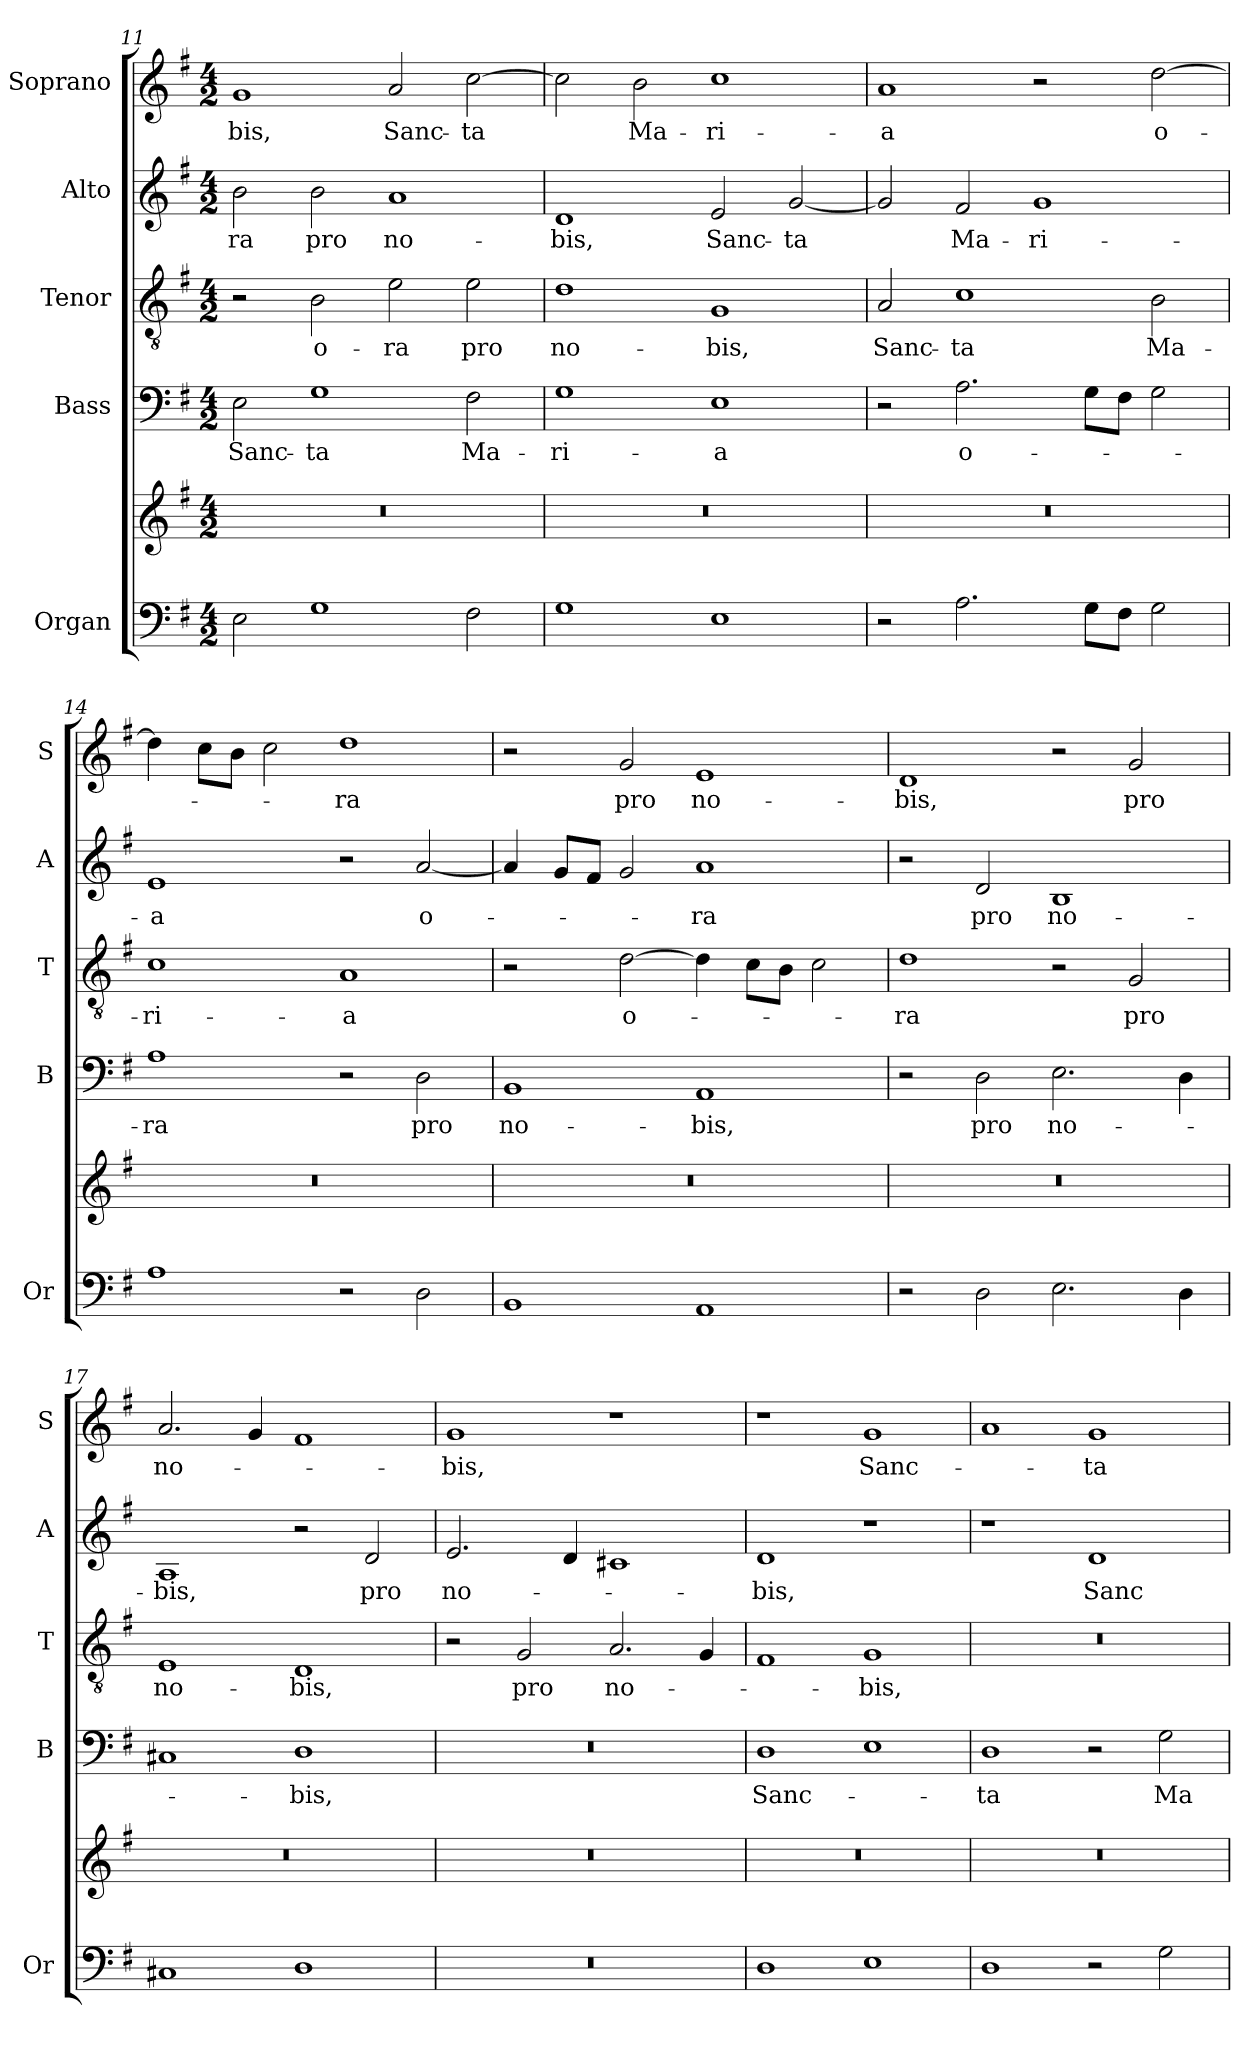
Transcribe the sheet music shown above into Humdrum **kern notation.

**kern	**kern	**kern	**text	**kern	**text	**kern	**text	**kern	**text
*part5	*part5	*part4	*part4	*part3	*part3	*part2	*part2	*part1	*part1
*staff6	*staff5	*staff4	*staff4	*staff3	*staff3	*staff2	*staff2	*staff1	*staff1
*I"Organ	*	*I"Bass	*	*I"Tenor	*	*I"Alto	*	*I"Soprano	*
*I'Or	*	*I'B	*	*I'T	*	*I'A	*	*I'S	*
!!LO:LB:g=z
*clefF4	*clefG2	*clefF4	*	*clefGv2	*	*clefG2	*	*clefG2	*
*k[f#]	*k[f#]	*k[f#]	*	*k[f#]	*	*k[f#]	*	*k[f#]	*
*G:	*G:	*G:	*	*G:	*	*G:	*	*G:	*
*M4/2	*M4/2	*M4/2	*	*M4/2	*	*M4/2	*	*M4/2	*
=11	=11	=11	=11	=11	=11	=11	=11	=11	=11
!	!	!	!LO:LY:b	!	!	!	!LO:LY:b	!	!LO:LY:b
2E\	0r	2E\	Sanc-	2r	.	2b\	-ra	1g	-bis,
!	!	!	!LO:LY:b	!	!LO:LY:b	!	!LO:LY:b	!	!
1G	.	1G	-ta	2B\	o-	2b\	pro	.	.
!	!	!	!	!	!LO:LY:b	!	!LO:LY:b	!	!LO:LY:b
.	.	.	.	2e\	-ra	1a	no-	2a/	Sanc-
!	!	!	!LO:LY:b	!	!LO:LY:b	!	!	!	!LO:LY:b
2F#\	.	2F#\	Ma-	2e\	pro	.	.	[2cc\	-ta
=12	=12	=12	=12	=12	=12	=12	=12	=12	=12
!	!	!	!LO:LY:b	!	!LO:LY:b	!	!LO:LY:b	!	!
1G	0r	1G	-ri-	1d	no-	1d	-bis,	2cc\]	.
!	!	!	!	!	!	!	!	!	!LO:LY:b
.	.	.	.	.	.	.	.	2b\	Ma-
!	!	!	!LO:LY:b	!	!LO:LY:b	!	!LO:LY:b	!	!LO:LY:b
1E	.	1E	-a	1G	-bis,	2e/	Sanc-	1cc	-ri-
!	!	!	!	!	!	!	!LO:LY:b	!	!
.	.	.	.	.	.	[2g/	-ta	.	.
=13	=13	=13	=13	=13	=13	=13	=13	=13	=13
!	!	!	!	!	!LO:LY:b	!	!	!	!LO:LY:b
2r	0r	2r	.	2A/	Sanc-	2g/]	.	1a	-a
!	!	!	!LO:LY:b	!	!LO:LY:b	!	!LO:LY:b	!	!
2.A\	.	2.A\	o-	1c	-ta	2f#/	Ma-	.	.
!	!	!	!	!	!	!	!LO:LY:b	!	!
.	.	.	.	.	.	1g	-ri-	2r	.
8G\L	.	8G\L	.	.	.	.	.	.	.
8F#\J	.	8F#\J	.	.	.	.	.	.	.
!	!	!	!	!	!LO:LY:b	!	!	!	!LO:LY:b
2G\	.	2G\	.	2B\	Ma-	.	.	[2dd\	o-
=14	=14	=14	=14	=14	=14	=14	=14	=14	=14
!	!	!	!LO:LY:b	!	!LO:LY:b	!	!LO:LY:b	!	!
1A	0r	1A	-ra	1c	-ri-	1e	-a	4dd\]	.
.	.	.	.	.	.	.	.	8cc\L	.
.	.	.	.	.	.	.	.	8b\J	.
.	.	.	.	.	.	.	.	2cc\	.
!	!	!	!	!	!LO:LY:b	!	!	!	!LO:LY:b
2r	.	2r	.	1A	-a	2r	.	1dd	-ra
!	!	!	!LO:LY:b	!	!	!	!LO:LY:b	!	!
2D\	.	2D\	pro	.	.	[2a/	o-	.	.
=15	=15	=15	=15	=15	=15	=15	=15	=15	=15
!	!	!	!LO:LY:b	!	!	!	!	!	!
1BB	0r	1BB	no-	2r	.	4a/]	.	2r	.
.	.	.	.	.	.	8g/L	.	.	.
.	.	.	.	.	.	8f#/J	.	.	.
!	!	!	!	!	!LO:LY:b	!	!	!	!LO:LY:b
.	.	.	.	[2d\	o-	2g/	.	2g/	pro
!	!	!	!LO:LY:b	!	!	!	!LO:LY:b	!	!LO:LY:b
1AA	.	1AA	-bis,	4d\]	.	1a	-ra	1e	no-
.	.	.	.	8c\L	.	.	.	.	.
.	.	.	.	8B\J	.	.	.	.	.
.	.	.	.	2c\	.	.	.	.	.
!!LO:PB:g=z
=16	=16	=16	=16	=16	=16	=16	=16	=16	=16
!	!	!	!	!	!LO:LY:b	!	!	!	!LO:LY:b
2r	0r	2r	.	1d	-ra	2r	.	1d	-bis,
!	!	!	!LO:LY:b	!	!	!	!LO:LY:b	!	!
2D\	.	2D\	pro	.	.	2d/	pro	.	.
!	!	!	!LO:LY:b	!	!	!	!LO:LY:b	!	!
2.E\	.	2.E\	no-	2r	.	1B	no-	2r	.
!	!	!	!	!	!LO:LY:b	!	!	!	!LO:LY:b
.	.	.	.	2G/	pro	.	.	2g/	pro
4D\	.	4D\	.	.	.	.	.	.	.
=17	=17	=17	=17	=17	=17	=17	=17	=17	=17
!	!	!	!	!	!LO:LY:b	!	!LO:LY:b	!	!LO:LY:b
1C#X	0r	1C#X	.	1E	no-	1A	-bis,	2.a/	no-
.	.	.	.	.	.	.	.	4g/	.
!	!	!	!LO:LY:b	!	!LO:LY:b	!	!	!	!
1D	.	1D	-bis,	1D	-bis,	2r	.	1f#	.
!	!	!	!	!	!	!	!LO:LY:b	!	!
.	.	.	.	.	.	2d/	pro	.	.
=18	=18	=18	=18	=18	=18	=18	=18	=18	=18
!	!	!	!	!	!	!	!LO:LY:b	!	!LO:LY:b
0r	0r	0r	.	2r	.	2.e/	no-	1g	-bis,
!	!	!	!	!	!LO:LY:b	!	!	!	!
.	.	.	.	2G/	pro	.	.	.	.
.	.	.	.	.	.	4d/	.	.	.
!	!	!	!	!	!LO:LY:b	!	!	!	!
.	.	.	.	2.A/	no-	1c#X	.	1r	.
.	.	.	.	4G/	.	.	.	.	.
=19	=19	=19	=19	=19	=19	=19	=19	=19	=19
!	!	!	!LO:LY:b	!	!	!	!LO:LY:b	!	!
1D	0r	1D	Sanc-	1F#	.	1d	-bis,	1r	.
!	!	!	!	!	!LO:LY:b	!	!	!	!LO:LY:b
1E	.	1E	.	1G	-bis,	1r	.	1g	Sanc-
=20	=20	=20	=20	=20	=20	=20	=20	=20	=20
!	!	!	!LO:LY:b	!	!	!	!	!	!
1D	0r	1D	-ta	0r	.	1r	.	1a	.
!	!	!	!	!	!	!	!LO:LY:b	!	!LO:LY:b
2r	.	2r	.	.	.	1d	Sanc-	1g	-ta
!	!	!	!LO:LY:b	!	!	!	!	!	!
2G\	.	2G\	Ma-	.	.	.	.	.	.
=	=	=	=	=	=	=	=	=	=
*-	*-	*-	*-	*-	*-	*-	*-	*-	*-
